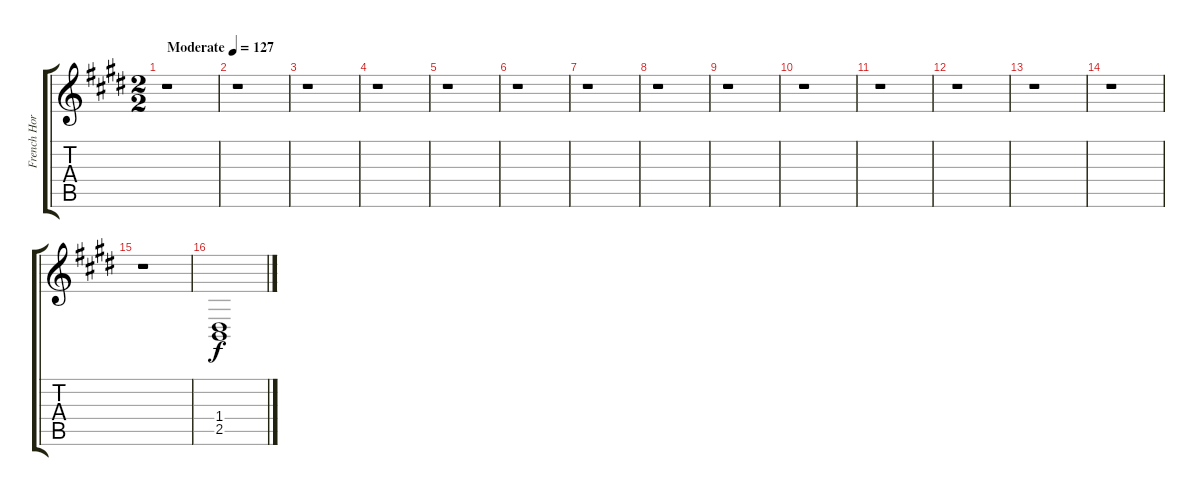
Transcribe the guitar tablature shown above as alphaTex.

\track ("French Horn" "French Hor") {instrument frenchhorn}
\staff {score tabs}
\tuning (E4 B3 G3 D3 A2 E2) {hide}
\ts (2 2)
\tempo (127 "Moderate")
\clef g2
\ks e
r.1{dy f instrument frenchhorn} |
r.1 |
r.1 |
r.1 |
r.1 |
r.1 |
r.1 |
r.1 |
r.1 |
r.1 |
r.1 |
r.1 |
r.1 |
r.1 |
r.1 |
(1.4 2.5).1
